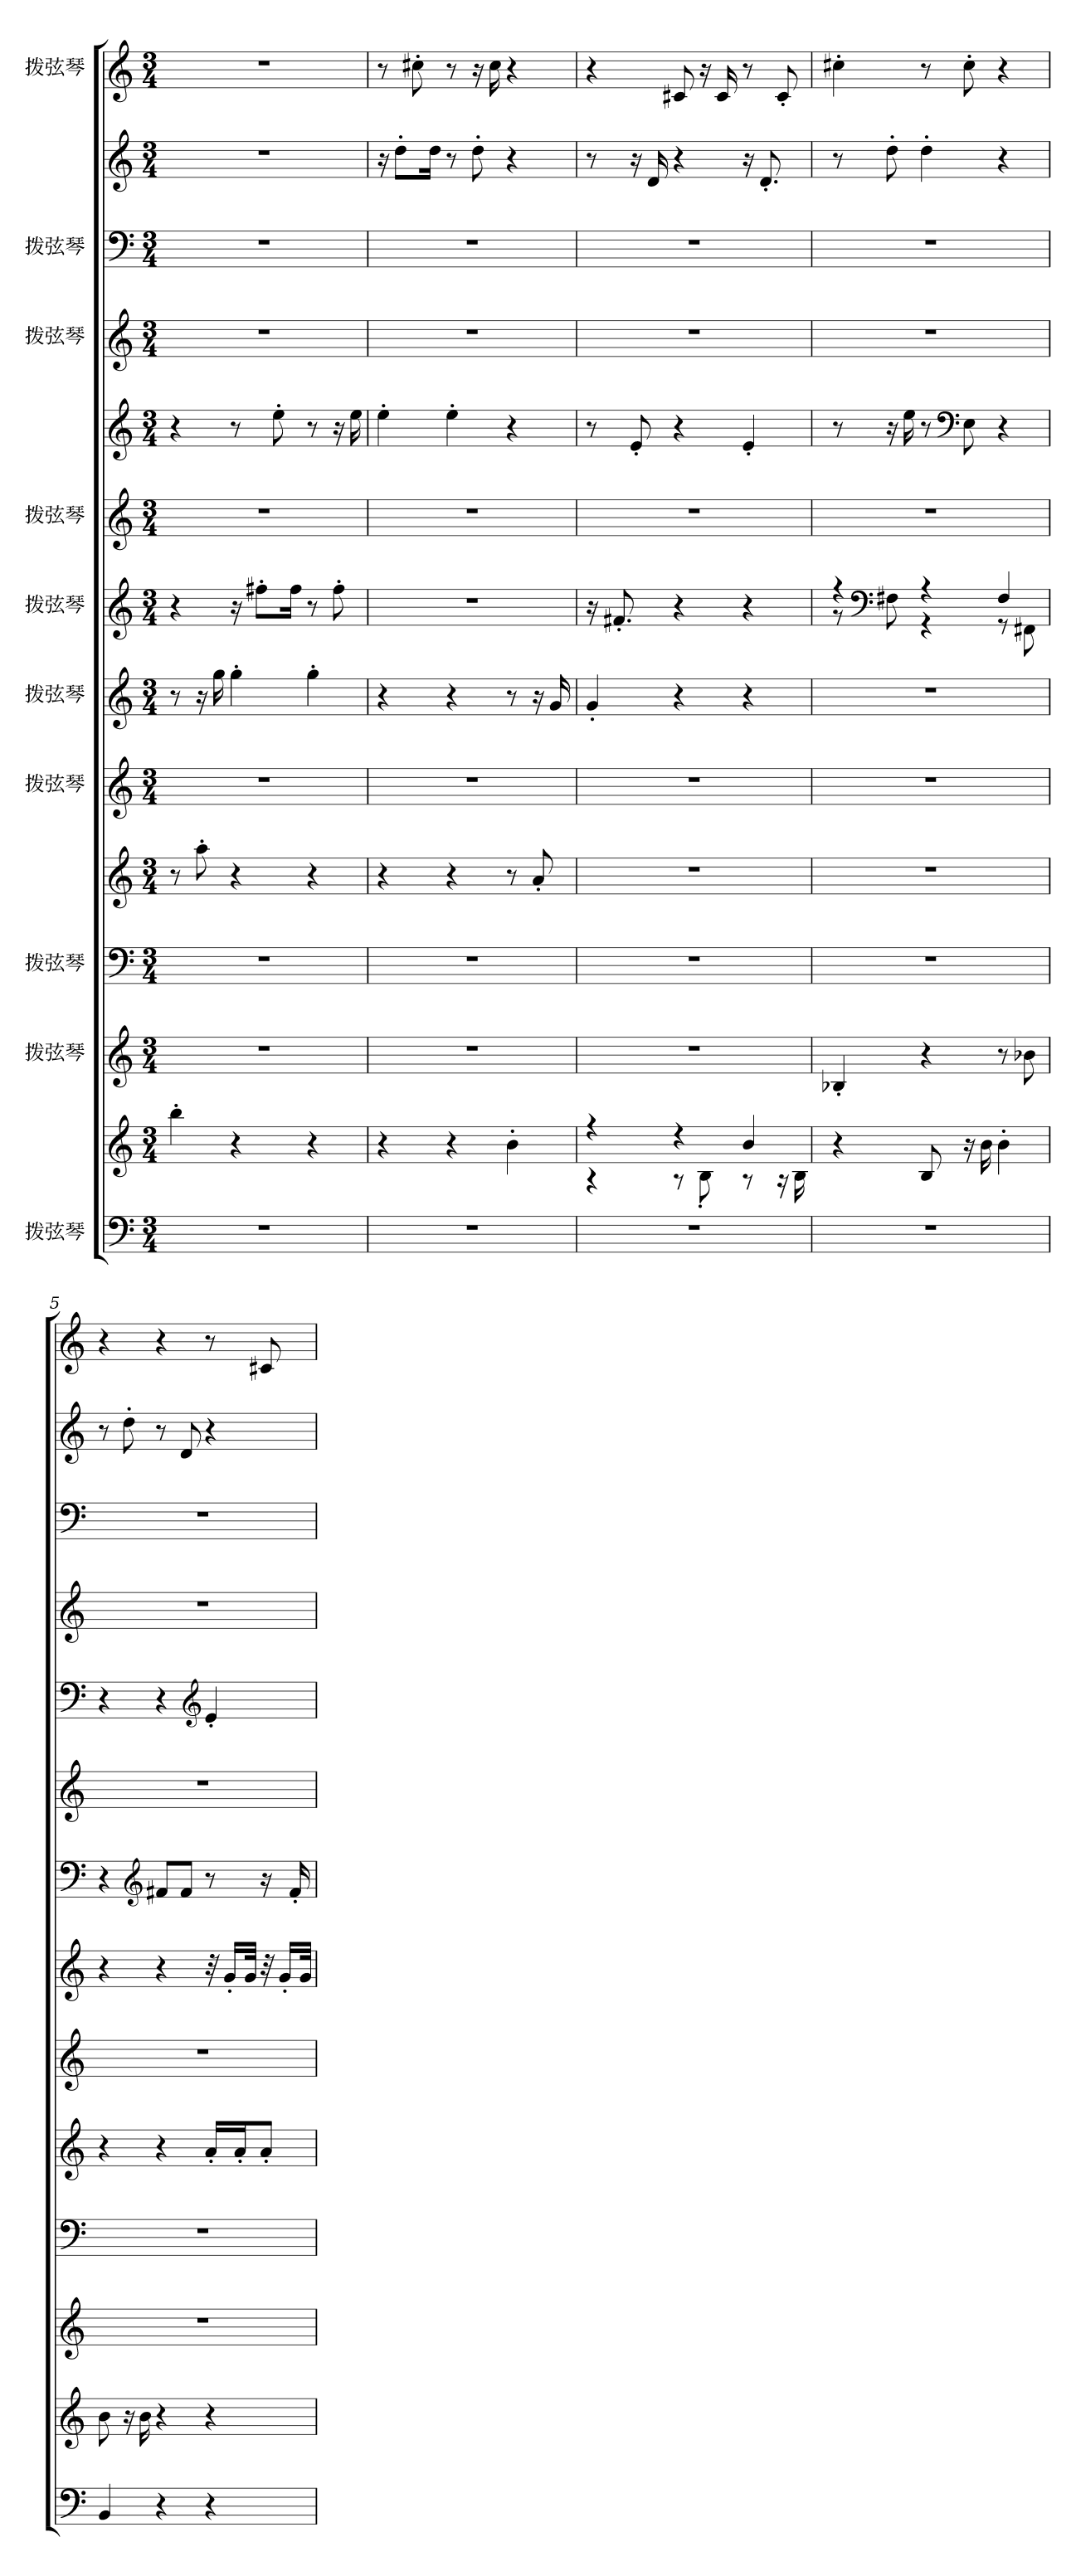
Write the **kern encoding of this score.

**kern	**kern	**kern	**kern	**kern	**kern	**kern	**kern	**kern	**kern	**kern	**kern	**kern	**kern
*part10	*part10	*part9	*part8	*part8	*part7	*part6	*part5	*part4	*part4	*part3	*part2	*part2	*part1
*staff14	*staff13	*staff12	*staff11	*staff10	*staff9	*staff8	*staff7	*staff6	*staff5	*staff4	*staff3	*staff2	*staff1
*I"拨弦琴	*	*I"拨弦琴	*I"拨弦琴	*	*I"拨弦琴	*I"拨弦琴	*I"拨弦琴	*I"拨弦琴	*	*I"拨弦琴	*I"拨弦琴	*	*I"拨弦琴
*clefF4	*clefG2	*clefG2	*clefF4	*clefG2	*clefG2	*clefG2	*clefG2	*clefG2	*clefG2	*clefG2	*clefF4	*clefG2	*clefG2
*k[]	*k[]	*k[]	*k[]	*k[]	*k[]	*k[]	*k[]	*k[]	*k[]	*k[]	*k[]	*k[]	*k[]
*M3/4	*M3/4	*M3/4	*M3/4	*M3/4	*M3/4	*M3/4	*M3/4	*M3/4	*M3/4	*M3/4	*M3/4	*M3/4	*M3/4
*MM100	*MM100	*MM100	*MM100	*MM100	*MM100	*MM100	*MM100	*MM100	*MM100	*MM100	*MM100	*MM100	*MM100
=1	=1	=1	=1	=1	=1	=1	=1	=1	=1	=1	=1	=1	=1
2.r	4bb'\	2.r	2.r	8r	2.r	8r	4r	2.r	4r	2.r	2.r	2.r	2.r
.	.	.	.	8aa'\	.	16r	.	.	.	.	.	.	.
.	.	.	.	.	.	16gg\	.	.	.	.	.	.	.
.	4r	.	.	4r	.	4gg'\	16r	.	8r	.	.	.	.
.	.	.	.	.	.	.	8ff#X'\L	.	.	.	.	.	.
.	.	.	.	.	.	.	.	.	8ee'\	.	.	.	.
.	.	.	.	.	.	.	16ff#\Jk	.	.	.	.	.	.
.	4r	.	.	4r	.	4gg'\	8r	.	8r	.	.	.	.
.	.	.	.	.	.	.	8ff#'\	.	16r	.	.	.	.
.	.	.	.	.	.	.	.	.	16ee\	.	.	.	.
=2	=2	=2	=2	=2	=2	=2	=2	=2	=2	=2	=2	=2	=2
2.r	4r	2.r	2.r	4r	2.r	4r	2.r	2.r	4ee'\	2.r	2.r	16r	8r
.	.	.	.	.	.	.	.	.	.	.	.	8dd'\L	.
.	.	.	.	.	.	.	.	.	.	.	.	.	8cc#X'\
.	.	.	.	.	.	.	.	.	.	.	.	16dd\Jk	.
.	4r	.	.	4r	.	4r	.	.	4ee'\	.	.	8r	8r
.	.	.	.	.	.	.	.	.	.	.	.	8dd'\	16r
.	.	.	.	.	.	.	.	.	.	.	.	.	16cc#\
.	4b'\	.	.	8r	.	8r	.	.	4r	.	.	4r	4r
.	.	.	.	8a'/	.	16r	.	.	.	.	.	.	.
.	.	.	.	.	.	16g/	.	.	.	.	.	.	.
=3	=3	=3	=3	=3	=3	=3	=3	=3	=3	=3	=3	=3	=3
*	*^	*	*	*	*	*	*	*	*	*	*	*	*
2.r	4r	4r	2.r	2.r	2.r	2.r	4g'/	16r	2.r	8r	2.r	2.r	8r	4r
.	.	.	.	.	.	.	.	8.f#X'/	.	.	.	.	.	.
.	.	.	.	.	.	.	.	.	.	8e'/	.	.	16r	.
.	.	.	.	.	.	.	.	.	.	.	.	.	16d/	.
.	4r	8r	.	.	.	.	4r	4r	.	4r	.	.	4r	8c#X/
.	.	8B'\	.	.	.	.	.	.	.	.	.	.	.	16r
.	.	.	.	.	.	.	.	.	.	.	.	.	.	16c#/
.	4b/	8r	.	.	.	.	4r	4r	.	4e'/	.	.	16r	8r
.	.	.	.	.	.	.	.	.	.	.	.	.	8.d'/	.
.	.	16r	.	.	.	.	.	.	.	.	.	.	.	8c#'/
.	.	16B\	.	.	.	.	.	.	.	.	.	.	.	.
*	*v	*v	*	*	*	*	*	*	*	*	*	*	*	*
!!LO:PB:g=z
=4	=4	=4	=4	=4	=4	=4	=4	=4	=4	=4	=4	=4	=4
*	*	*	*	*	*	*	*^	*	*	*	*	*	*
2.r	4r	4B-X'/	2.r	2.r	2.r	2.r	4r	8r	2.r	8r	2.r	2.r	8r	4cc#X'\
*	*	*	*	*	*	*	*clefF4	*	*	*	*	*	*	*
.	.	.	.	.	.	.	.	8F#X\	.	16r	.	.	8dd'\	.
.	.	.	.	.	.	.	.	.	.	16ee\	.	.	.	.
.	8B/	4r	.	.	.	.	4r	4r	.	8r	.	.	4dd'\	8r
*	*	*	*	*	*	*	*	*	*	*clefF4	*	*	*	*
.	16r	.	.	.	.	.	.	.	.	8E\	.	.	.	8cc#'\
.	16b\	.	.	.	.	.	.	.	.	.	.	.	.	.
.	4b'\	8r	.	.	.	.	4F#/	8r	.	4r	.	.	4r	4r
.	.	8b-X\	.	.	.	.	.	8FF#X\	.	.	.	.	.	.
*	*	*	*	*	*	*	*v	*v	*	*	*	*	*	*
=5	=5	=5	=5	=5	=5	=5	=5	=5	=5	=5	=5	=5	=5
4BB/	8b\	2.r	2.r	4r	2.r	4r	4r	2.r	4r	2.r	2.r	8r	4r
.	16r	.	.	.	.	.	.	.	.	.	.	8dd'\	.
.	16b\	.	.	.	.	.	.	.	.	.	.	.	.
*	*	*	*	*	*	*	*clefG2	*	*	*	*	*	*
4r	4r	.	.	4r	.	4r	8f#X/L	.	4r	.	.	8r	4r
.	.	.	.	.	.	.	8f#/J	.	.	.	.	8d/	.
*	*	*	*	*	*	*	*	*	*clefG2	*	*	*	*
4r	4r	.	.	16a'/LL	.	32r	8r	.	4e'/	.	.	4r	8r
.	.	.	.	.	.	16g'/LL	.	.	.	.	.	.	.
.	.	.	.	16a'/J	.	.	.	.	.	.	.	.	.
.	.	.	.	.	.	32g/JJk	.	.	.	.	.	.	.
.	.	.	.	8a'/J	.	32r	16r	.	.	.	.	.	8c#X/
.	.	.	.	.	.	16g'/LL	.	.	.	.	.	.	.
.	.	.	.	.	.	.	16f#'/	.	.	.	.	.	.
.	.	.	.	.	.	32g/JJk	.	.	.	.	.	.	.
=	=	=	=	=	=	=	=	=	=	=	=	=	=
*-	*-	*-	*-	*-	*-	*-	*-	*-	*-	*-	*-	*-	*-
